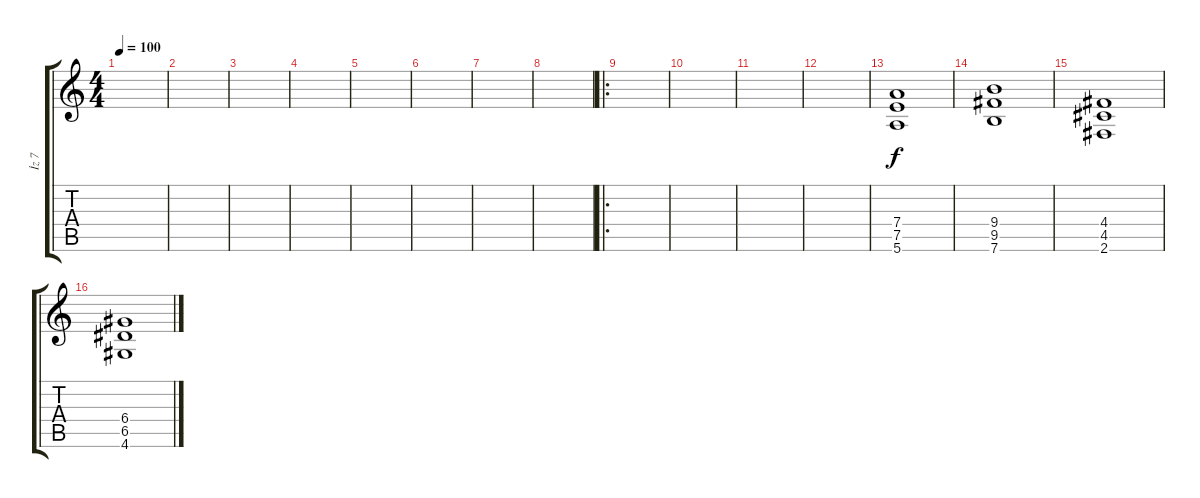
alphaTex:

\track ("İz 7" "İz 7") {instrument distortionguitar}
\staff {score tabs}
\tuning (E4 B3 G3 D3 A2 E2) {hide}
\ts (4 4)
\tempo 100
\clef g2
\ks c
|
|
|
|
|
|
|
|
\ro
|
|
|
|
(7.4 7.5 5.6).1 |
(9.4 9.5 7.6).1 |
(4.4 4.5 2.6).1 |
(6.4 6.5 4.6).1
